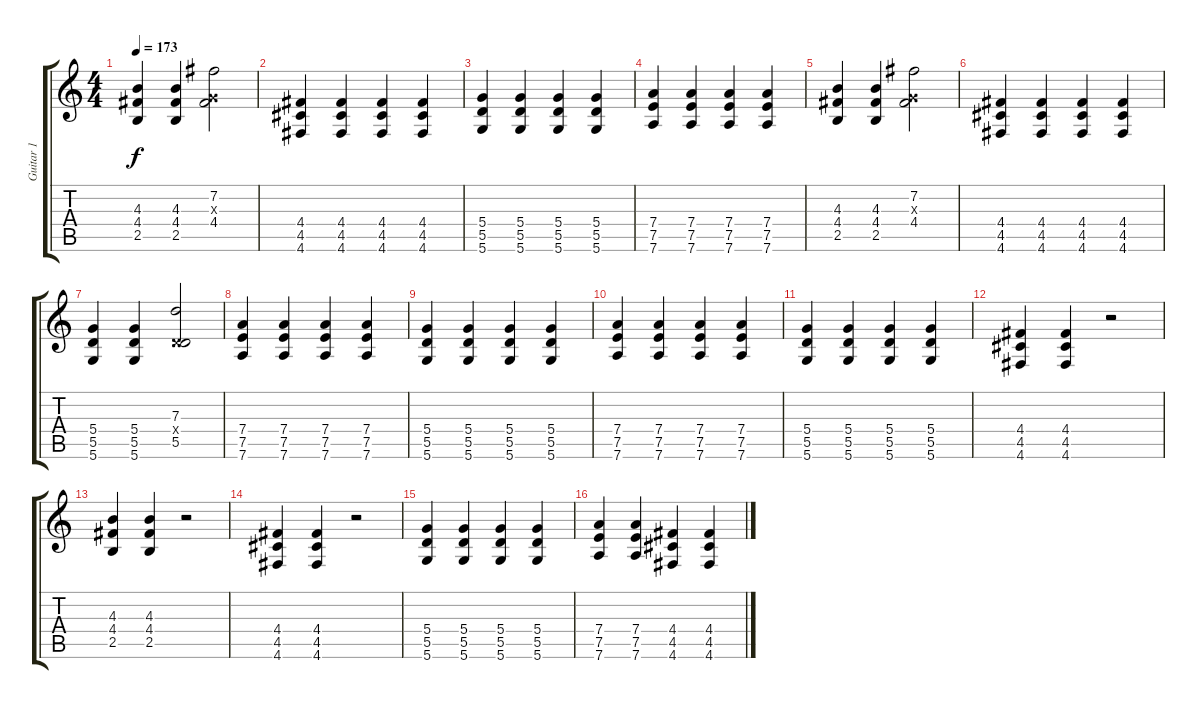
\track ("Guitar 1" "Guitar 1") {instrument distortionguitar}
\staff {score tabs}
\tuning (E4 B3 G3 D3 A2 D2) {hide}
\ts (4 4)
\tempo 173
\clef g2
\ks c
(4.3 4.4 2.5).4{dy f} (4.3 4.4 2.5).4 (7.2 0.3{x} 4.4).2 |
(4.4 4.5 4.6).4 (4.4 4.5 4.6).4 (4.4 4.5 4.6).4 (4.4 4.5 4.6).4 |
(5.4 5.5 5.6).4 (5.4 5.5 5.6).4 (5.4 5.5 5.6).4 (5.4 5.5 5.6).4 |
(7.4 7.5 7.6).4 (7.4 7.5 7.6).4 (7.4 7.5 7.6).4 (7.4 7.5 7.6).4 |
(4.3 4.4 2.5).4 (4.3 4.4 2.5).4 (7.2 0.3{x} 4.4).2 |
(4.4 4.5 4.6).4 (4.4 4.5 4.6).4 (4.4 4.5 4.6).4 (4.4 4.5 4.6).4 |
(5.4 5.5 5.6).4 (5.4 5.5 5.6).4 (7.3 0.4{x} 5.5).2 |
(7.4 7.5 7.6).4 (7.4 7.5 7.6).4 (7.4 7.5 7.6).4 (7.4 7.5 7.6).4 |
(5.4 5.5 5.6).4 (5.4 5.5 5.6).4 (5.4 5.5 5.6).4 (5.4 5.5 5.6).4 |
(7.4 7.5 7.6).4 (7.4 7.5 7.6).4 (7.4 7.5 7.6).4 (7.4 7.5 7.6).4 |
(5.4 5.5 5.6).4 (5.4 5.5 5.6).4 (5.4 5.5 5.6).4 (5.4 5.5 5.6).4 |
(4.4 4.5 4.6).4 (4.4 4.5 4.6).4 r.2 |
(4.3 4.4 2.5).4 (4.3 4.4 2.5).4 r.2 |
(4.4 4.5 4.6).4 (4.4 4.5 4.6).4 r.2 |
(5.4 5.5 5.6).4 (5.4 5.5 5.6).4 (5.4 5.5 5.6).4 (5.4 5.5 5.6).4 |
(7.4 7.5 7.6).4 (7.4 7.5 7.6).4 (4.4 4.5 4.6).4 (4.4 4.5 4.6).4
